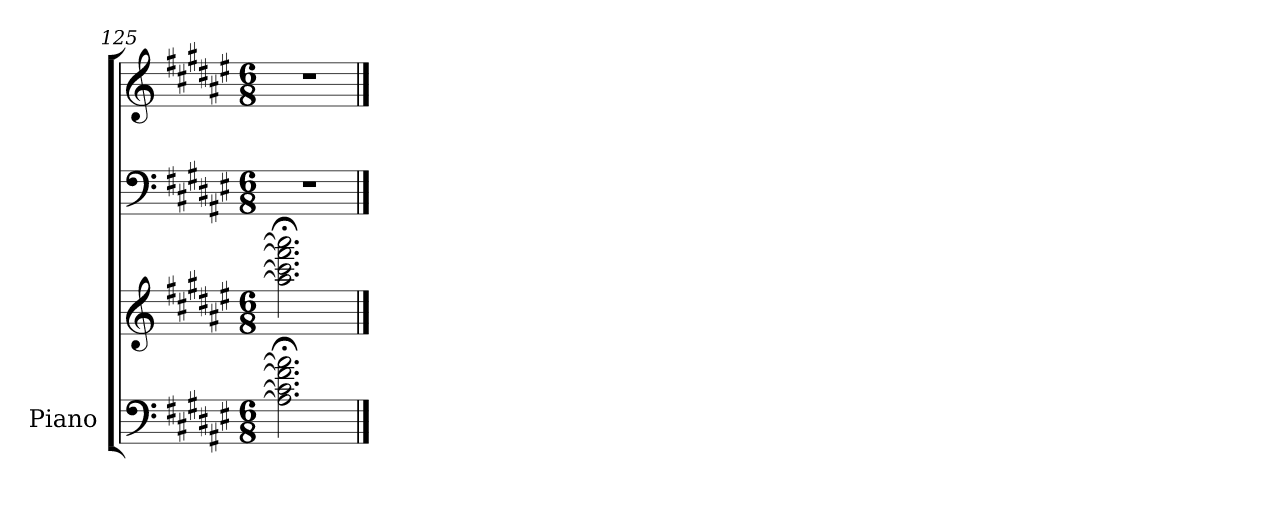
**kern	**kern	**kern	**kern
*part1	*part1	*part1	*part1
*staff4	*staff3	*staff2	*staff1
*I"Piano	*	*	*
*I'Pno.	*	*	*
*clefF4	*clefG2	*clefF4	*clefG2
*k[f#c#g#d#a#e#]	*k[f#c#g#d#a#e#]	*k[f#c#g#d#a#e#]	*k[f#c#g#d#a#e#]
*M6/8	*M6/8	*M6/8	*M6/8
=125	=125	=125	=125
2.A#\]; 2.c#\]; 2.f#\]; 2.a#\];	2.aa#\];< 2.ccc#\];< 2.fff#\];< 2.aaa#\];<	2.r	2.r
==	==	==	==
*-	*-	*-	*-
